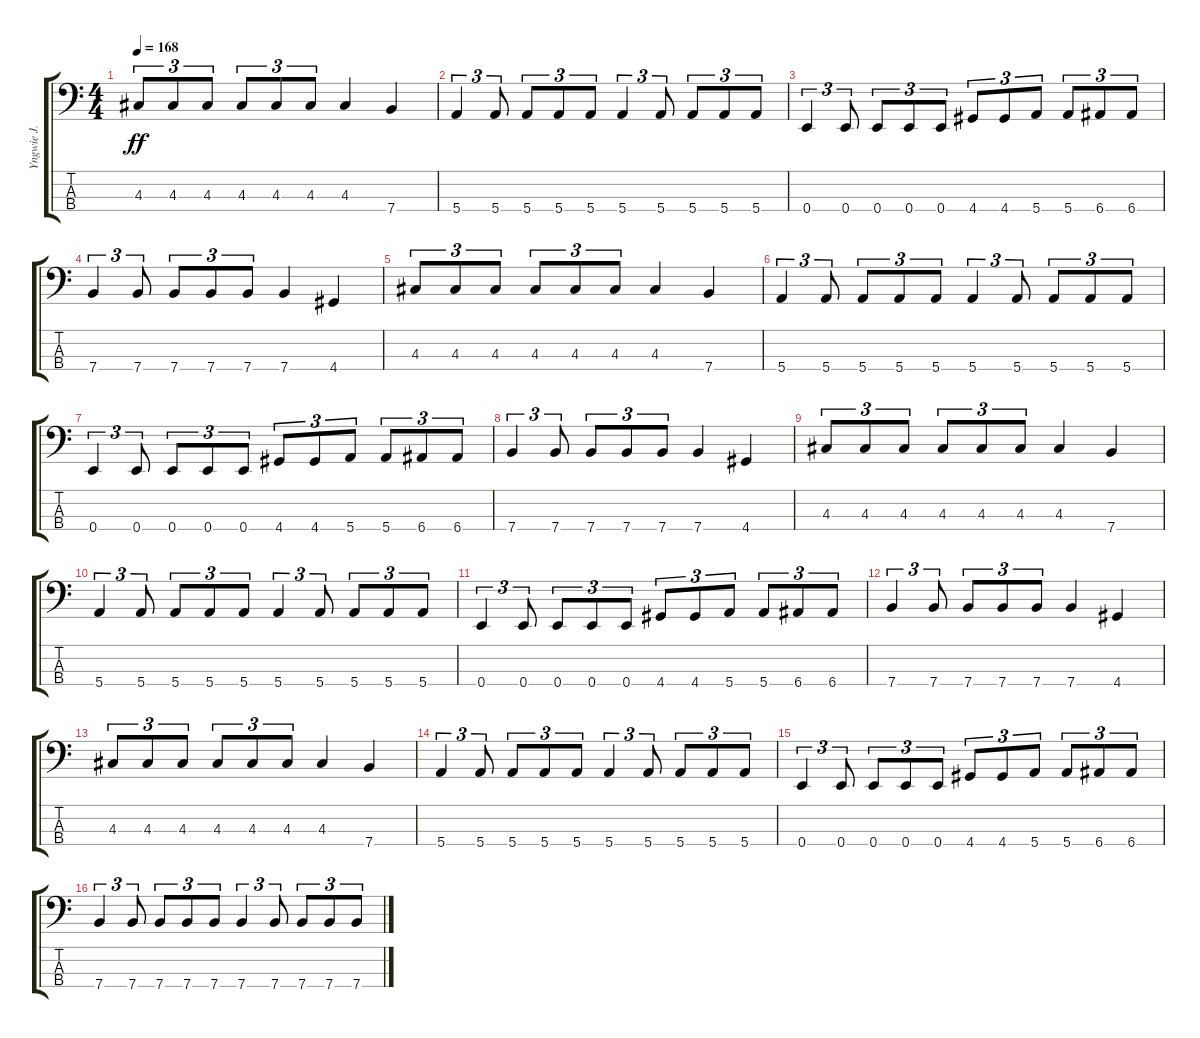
\track ("Yngwie J. Malmsteen (Bass)" "Yngwie J. ") {instrument electricbasspick}
\staff {score tabs}
\tuning (G2 D2 A1 E1) {hide}
\ts (4 4)
\tempo 168
\clef f4
\ks c
4.3.8{tu (3 2) dy ff} 4.3.8{tu (3 2)} 4.3.8{tu (3 2)} 4.3.8{tu (3 2)} 4.3.8{tu (3 2)} 4.3.8{tu (3 2)} 4.3.4 7.4.4 |
5.4.4{tu (3 2)} 5.4.8{tu (3 2)} 5.4.8{tu (3 2)} 5.4.8{tu (3 2)} 5.4.8{tu (3 2)} 5.4.4{tu (3 2)} 5.4.8{tu (3 2)} 5.4.8{tu (3 2)} 5.4.8{tu (3 2)} 5.4.8{tu (3 2)} |
0.4.4{tu (3 2)} 0.4.8{tu (3 2)} 0.4.8{tu (3 2)} 0.4.8{tu (3 2)} 0.4.8{tu (3 2)} 4.4.8{tu (3 2)} 4.4.8{tu (3 2)} 5.4.8{tu (3 2)} 5.4.8{tu (3 2)} 6.4.8{tu (3 2)} 6.4.8{tu (3 2)} |
7.4.4{tu (3 2)} 7.4.8{tu (3 2)} 7.4.8{tu (3 2)} 7.4.8{tu (3 2)} 7.4.8{tu (3 2)} 7.4.4 4.4.4 |
4.3.8{tu (3 2)} 4.3.8{tu (3 2)} 4.3.8{tu (3 2)} 4.3.8{tu (3 2)} 4.3.8{tu (3 2)} 4.3.8{tu (3 2)} 4.3.4 7.4.4 |
5.4.4{tu (3 2)} 5.4.8{tu (3 2)} 5.4.8{tu (3 2)} 5.4.8{tu (3 2)} 5.4.8{tu (3 2)} 5.4.4{tu (3 2)} 5.4.8{tu (3 2)} 5.4.8{tu (3 2)} 5.4.8{tu (3 2)} 5.4.8{tu (3 2)} |
0.4.4{tu (3 2)} 0.4.8{tu (3 2)} 0.4.8{tu (3 2)} 0.4.8{tu (3 2)} 0.4.8{tu (3 2)} 4.4.8{tu (3 2)} 4.4.8{tu (3 2)} 5.4.8{tu (3 2)} 5.4.8{tu (3 2)} 6.4.8{tu (3 2)} 6.4.8{tu (3 2)} |
7.4.4{tu (3 2)} 7.4.8{tu (3 2)} 7.4.8{tu (3 2)} 7.4.8{tu (3 2)} 7.4.8{tu (3 2)} 7.4.4 4.4.4 |
4.3.8{tu (3 2)} 4.3.8{tu (3 2)} 4.3.8{tu (3 2)} 4.3.8{tu (3 2)} 4.3.8{tu (3 2)} 4.3.8{tu (3 2)} 4.3.4 7.4.4 |
5.4.4{tu (3 2)} 5.4.8{tu (3 2)} 5.4.8{tu (3 2)} 5.4.8{tu (3 2)} 5.4.8{tu (3 2)} 5.4.4{tu (3 2)} 5.4.8{tu (3 2)} 5.4.8{tu (3 2)} 5.4.8{tu (3 2)} 5.4.8{tu (3 2)} |
0.4.4{tu (3 2)} 0.4.8{tu (3 2)} 0.4.8{tu (3 2)} 0.4.8{tu (3 2)} 0.4.8{tu (3 2)} 4.4.8{tu (3 2)} 4.4.8{tu (3 2)} 5.4.8{tu (3 2)} 5.4.8{tu (3 2)} 6.4.8{tu (3 2)} 6.4.8{tu (3 2)} |
7.4.4{tu (3 2)} 7.4.8{tu (3 2)} 7.4.8{tu (3 2)} 7.4.8{tu (3 2)} 7.4.8{tu (3 2)} 7.4.4 4.4.4 |
4.3.8{tu (3 2)} 4.3.8{tu (3 2)} 4.3.8{tu (3 2)} 4.3.8{tu (3 2)} 4.3.8{tu (3 2)} 4.3.8{tu (3 2)} 4.3.4 7.4.4 |
5.4.4{tu (3 2)} 5.4.8{tu (3 2)} 5.4.8{tu (3 2)} 5.4.8{tu (3 2)} 5.4.8{tu (3 2)} 5.4.4{tu (3 2)} 5.4.8{tu (3 2)} 5.4.8{tu (3 2)} 5.4.8{tu (3 2)} 5.4.8{tu (3 2)} |
0.4.4{tu (3 2)} 0.4.8{tu (3 2)} 0.4.8{tu (3 2)} 0.4.8{tu (3 2)} 0.4.8{tu (3 2)} 4.4.8{tu (3 2)} 4.4.8{tu (3 2)} 5.4.8{tu (3 2)} 5.4.8{tu (3 2)} 6.4.8{tu (3 2)} 6.4.8{tu (3 2)} |
7.4.4{tu (3 2)} 7.4.8{tu (3 2)} 7.4.8{tu (3 2)} 7.4.8{tu (3 2)} 7.4.8{tu (3 2)} 7.4.4{tu (3 2)} 7.4.8{tu (3 2)} 7.4.8{tu (3 2)} 7.4.8{tu (3 2)} 7.4.8{tu (3 2)}
